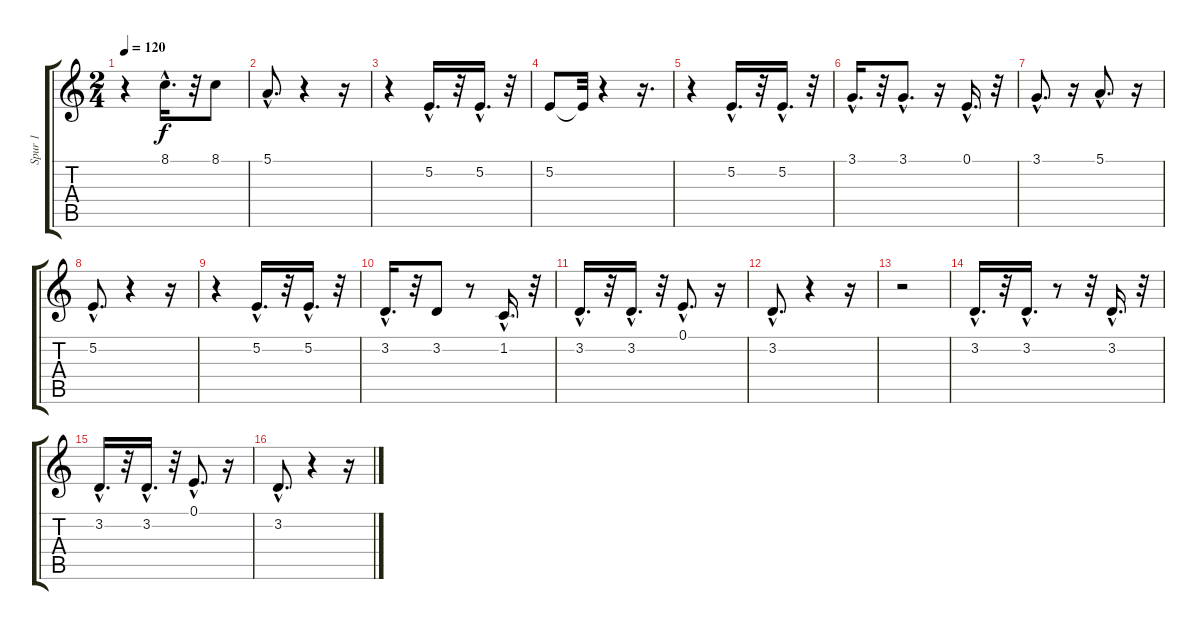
\track ("Spur 1" "Spur 1") {instrument flute}
\staff {score tabs}
\tuning (E4 B3 G3 D3 A2 E2) {hide}
\ts (2 4)
\tempo 120
\clef g2
\ks c
r.4{dy f} 8.1{hac}.16{d} r.32 8.1.8 |
5.1{hac}.8{d} r.4 r.16 |
r.4 5.2{hac}.16{d} r.32 5.2{hac}.16{d} r.32 |
5.2.8 5.2{t}.32 r.4 r.16{d} |
r.4 5.2{hac}.16{d} r.32 5.2{hac}.16{d} r.32 |
3.1{hac}.16{d} r.32 3.1{hac}.8{d} r.16 0.1{hac}.16{d} r.32 |
3.1{hac}.8{d} r.16 5.1{hac}.8{d} r.16 |
5.2{hac}.8{d} r.4 r.16 |
r.4 5.2{hac}.16{d} r.32 5.2{hac}.16{d} r.32 |
3.2{hac}.16{d} r.32 3.2.8 r.8 1.2{hac}.16{d} r.32 |
3.2{hac}.16{d} r.32 3.2{hac}.16{d} r.32 0.1{hac}.8{d} r.16 |
3.2{hac}.8{d} r.4 r.16 |
r.2 |
3.2{hac}.16{d} r.32 3.2{hac}.16{d} r.8 r.32 3.2{hac}.16{d} r.32 |
3.2{hac}.16{d} r.32 3.2{hac}.16{d} r.32 0.1{hac}.8{d} r.16 |
3.2{hac}.8{d} r.4 r.16
